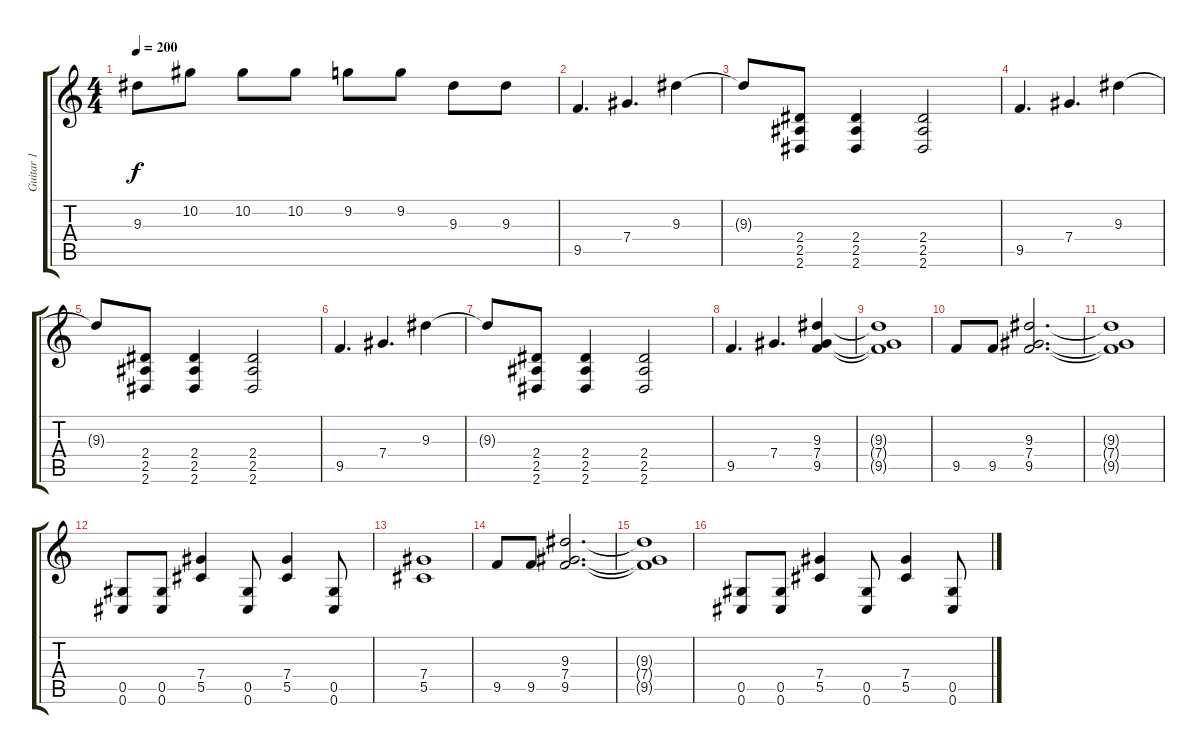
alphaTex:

\track ("Guitar 1" "Guitar 1") {instrument distortionguitar}
\staff {score tabs}
\tuning (Eb4 Bb3 Gb3 Db3 Ab2 Db2) {hide}
\ts (4 4)
\tempo 200
\clef g2
\ks c
9.3.8{dy f} 10.2.8 10.2.8 10.2.8 9.2.8 9.2.8 9.3.8 9.3.8 |
9.5.4{d} 7.4.4{d} 9.3.4 |
9.3{t}.8 (2.4 2.5 2.6).8 (2.4 2.5 2.6).4 (2.4 2.5 2.6).2 |
9.5.4{d} 7.4.4{d} 9.3.4 |
9.3{t}.8 (2.4 2.5 2.6).8 (2.4 2.5 2.6).4 (2.4 2.5 2.6).2 |
9.5.4{d} 7.4.4{d} 9.3.4 |
9.3{t}.8 (2.4 2.5 2.6).8 (2.4 2.5 2.6).4 (2.4 2.5 2.6).2 |
9.5.4{d} 7.4.4{d} (9.3 7.4 9.5).4 |
(9.3{t} 7.4{t} 9.5{t}).1 |
9.5.8 9.5.8 (9.3 7.4 9.5).2{d} |
(9.3{t} 7.4{t} 9.5{t}).1 |
(0.5 0.6).8 (0.5 0.6).8 (7.4 5.5).4 (0.5 0.6).8 (7.4 5.5).4 (0.5 0.6).8 |
(7.4 5.5).1 |
9.5.8 9.5.8 (9.3 7.4 9.5).2{d} |
(9.3{t} 7.4{t} 9.5{t}).1 |
(0.5 0.6).8 (0.5 0.6).8 (7.4 5.5).4 (0.5 0.6).8 (7.4 5.5).4 (0.5 0.6).8
